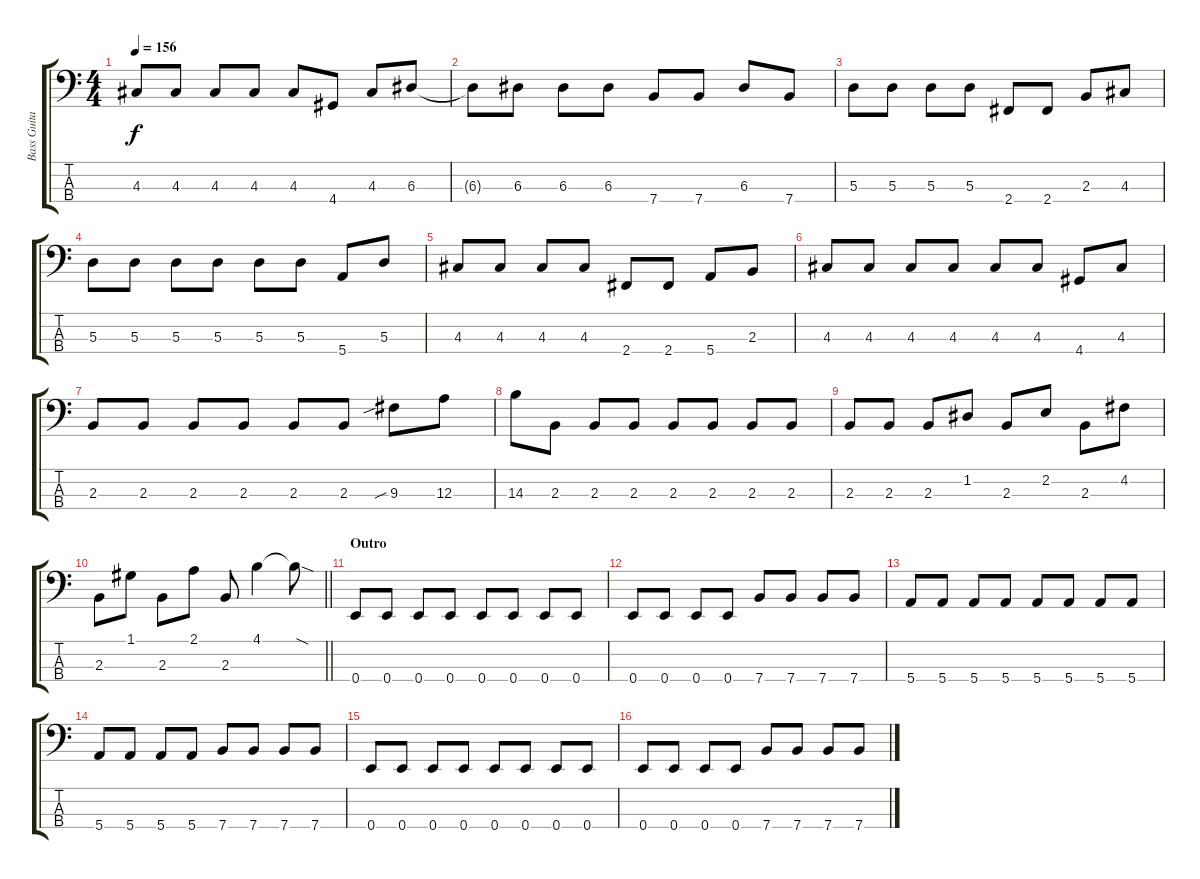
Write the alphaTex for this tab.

\track ("Bass Guitar" "Bass Guita") {instrument electricbassfinger}
\staff {score tabs}
\tuning (G2 D2 A1 E1) {hide}
\ts (4 4)
\tempo 156
\clef f4
\ks c
4.3.8{dy f} 4.3.8 4.3.8 4.3.8 4.3.8 4.4.8 4.3.8 6.3.8 |
6.3{t}.8 6.3.8 6.3.8 6.3.8 7.4.8 7.4.8 6.3.8 7.4.8 |
5.3.8 5.3.8 5.3.8 5.3.8 2.4.8 2.4.8 2.3.8 4.3.8 |
5.3.8 5.3.8 5.3.8 5.3.8 5.3.8 5.3.8 5.4.8 5.3.8 |
4.3.8 4.3.8 4.3.8 4.3.8 2.4.8 2.4.8 5.4.8 2.3.8 |
4.3.8 4.3.8 4.3.8 4.3.8 4.3.8 4.3.8 4.4.8 4.3.8 |
2.3.8 2.3.8 2.3.8 2.3.8 2.3.8 2.3.8 9.3{sib}.8 12.3.8 |
14.3.8 2.3.8 2.3.8 2.3.8 2.3.8 2.3.8 2.3.8 2.3.8 |
2.3.8 2.3.8 2.3.8 1.2.8 2.3.8 2.2.8 2.3.8 4.2.8 |
\barLineRight lightlight
2.3.8 1.1.8 2.3.8 2.1.8 2.3.8 4.1.4 4.1{sod t}.8 |
\section ("" "Outro")
0.4.8 0.4.8 0.4.8 0.4.8 0.4.8 0.4.8 0.4.8 0.4.8 |
0.4.8 0.4.8 0.4.8 0.4.8 7.4.8 7.4.8 7.4.8 7.4.8 |
5.4.8 5.4.8 5.4.8 5.4.8 5.4.8 5.4.8 5.4.8 5.4.8 |
5.4.8 5.4.8 5.4.8 5.4.8 7.4.8 7.4.8 7.4.8 7.4.8 |
0.4.8 0.4.8 0.4.8 0.4.8 0.4.8 0.4.8 0.4.8 0.4.8 |
0.4.8 0.4.8 0.4.8 0.4.8 7.4.8 7.4.8 7.4.8 7.4.8
